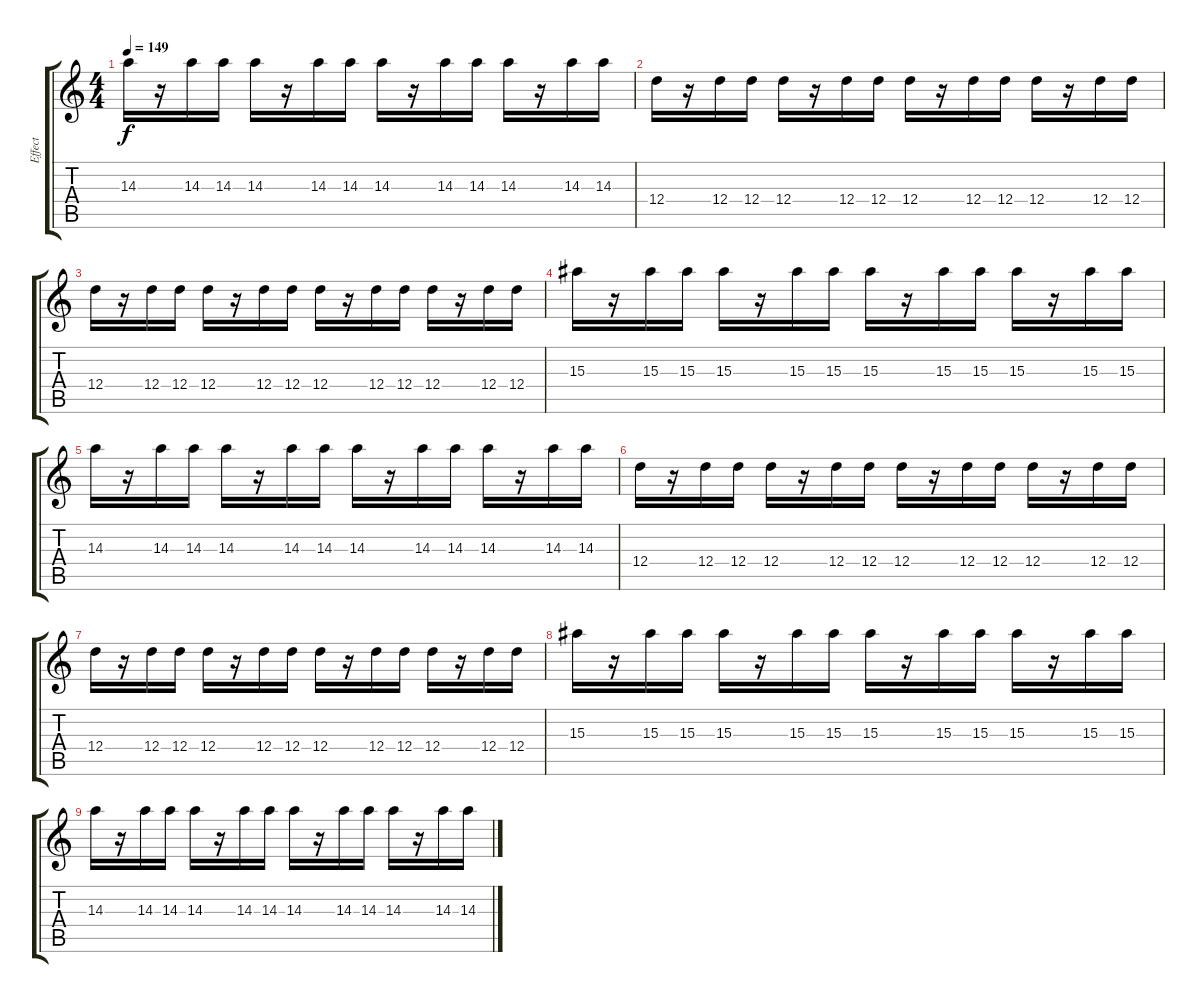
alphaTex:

\track ("Effect" "Effect") {instrument electricguitarmuted}
\staff {score tabs}
\tuning (E4 B3 G3 D3 A2 D2) {hide}
\ts (4 4)
\tempo 149
\clef g2
\ks c
14.3.16{dy f} r.16 14.3.16 14.3.16 14.3.16 r.16 14.3.16 14.3.16 14.3.16 r.16 14.3.16 14.3.16 14.3.16 r.16 14.3.16 14.3.16 |
12.4.16{volume 11} r.16 12.4.16 12.4.16 12.4.16 r.16 12.4.16 12.4.16 12.4.16 r.16 12.4.16 12.4.16 12.4.16 r.16 12.4.16 12.4.16 |
12.4.16 r.16 12.4.16 12.4.16 12.4.16 r.16 12.4.16 12.4.16 12.4.16 r.16 12.4.16 12.4.16 12.4.16 r.16 12.4.16 12.4.16 |
15.3.16 r.16 15.3.16 15.3.16 15.3.16 r.16 15.3.16 15.3.16 15.3.16 r.16 15.3.16 15.3.16 15.3.16 r.16 15.3.16 15.3.16 |
14.3.16 r.16 14.3.16 14.3.16 14.3.16 r.16 14.3.16 14.3.16 14.3.16 r.16 14.3.16 14.3.16 14.3.16 r.16 14.3.16 14.3.16 |
12.4.16{volume 11} r.16 12.4.16 12.4.16 12.4.16 r.16 12.4.16 12.4.16 12.4.16 r.16 12.4.16 12.4.16 12.4.16 r.16 12.4.16 12.4.16 |
12.4.16 r.16 12.4.16 12.4.16 12.4.16 r.16 12.4.16 12.4.16 12.4.16 r.16 12.4.16 12.4.16 12.4.16 r.16 12.4.16 12.4.16 |
15.3.16 r.16 15.3.16 15.3.16 15.3.16 r.16 15.3.16 15.3.16 15.3.16 r.16 15.3.16 15.3.16 15.3.16 r.16 15.3.16 15.3.16 |
14.3.16 r.16 14.3.16 14.3.16 14.3.16 r.16 14.3.16 14.3.16 14.3.16 r.16 14.3.16 14.3.16 14.3.16 r.16 14.3.16 14.3.16
